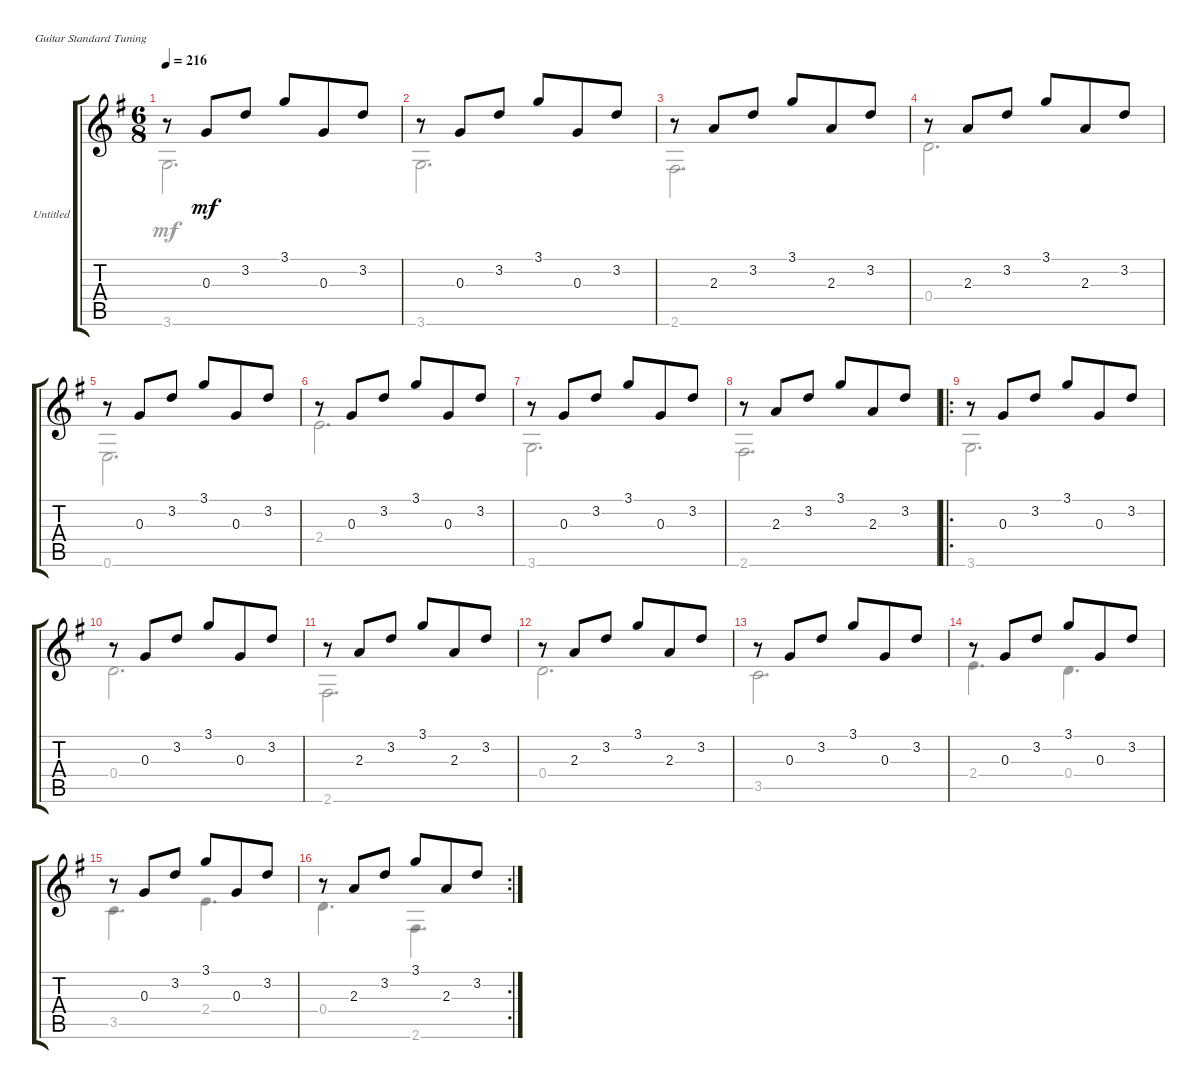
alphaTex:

\bracketExtendMode groupsimilarinstruments
\firstSystemTrackNameOrientation horizontal
\otherSystemsTrackNameOrientation horizontal
\track ("Untitled" "Untitled") {instrument acousticguitarnylon}
\staff {score tabs}
\tuning (E4 B3 G3 D3 A2 E2)
\voice
\ts (6 8)
\section ("" "")
\tempo 216
\clef g2
\ks g
r.8{dy mf} 0.3.8 3.2.8 3.1.8 0.3.8 3.2.8 |
r.8 0.3.8 3.2.8 3.1.8 0.3.8 3.2.8 |
r.8 2.3.8 3.2.8 3.1.8 2.3.8 3.2.8 |
r.8 2.3.8 3.2.8 3.1.8 2.3.8 3.2.8 |
r.8 0.3.8 3.2.8 3.1.8 0.3.8 3.2.8 |
r.8 0.3.8 3.2.8 3.1.8 0.3.8 3.2.8 |
r.8 0.3.8 3.2.8 3.1.8 0.3.8 3.2.8 |
r.8 2.3.8 3.2.8 3.1.8 2.3.8 3.2.8 |
\ro
r.8 0.3.8 3.2.8 3.1.8 0.3.8 3.2.8 |
r.8 0.3.8 3.2.8 3.1.8 0.3.8 3.2.8 |
r.8 2.3.8 3.2.8 3.1.8 2.3.8 3.2.8 |
r.8 2.3.8 3.2.8 3.1.8 2.3.8 3.2.8 |
r.8 0.3.8 3.2.8 3.1.8 0.3.8 3.2.8 |
r.8 0.3.8 3.2.8 3.1.8 0.3.8 3.2.8 |
r.8 0.3.8 3.2.8 3.1.8 0.3.8 3.2.8 |
\rc 2
r.8 2.3.8 3.2.8 3.1.8 2.3.8 3.2.8
\voice
\clef g2
\ottava regular
\simile none
\ks g
3.6.2{d dy mf} |
3.6.2{d} |
2.6.2{d} |
0.4.2{d} |
0.6.2{d} |
2.4.2{d} |
3.6.2{d} |
2.6.2{d} |
3.6.2{d} |
0.4.2{d} |
2.6.2{d} |
0.4.2{d} |
3.5.2{d} |
2.4.4{d} 0.4.4{d} |
3.5.4{d} 2.4.4{d} |
0.4.4{d} 2.6.4{d}
